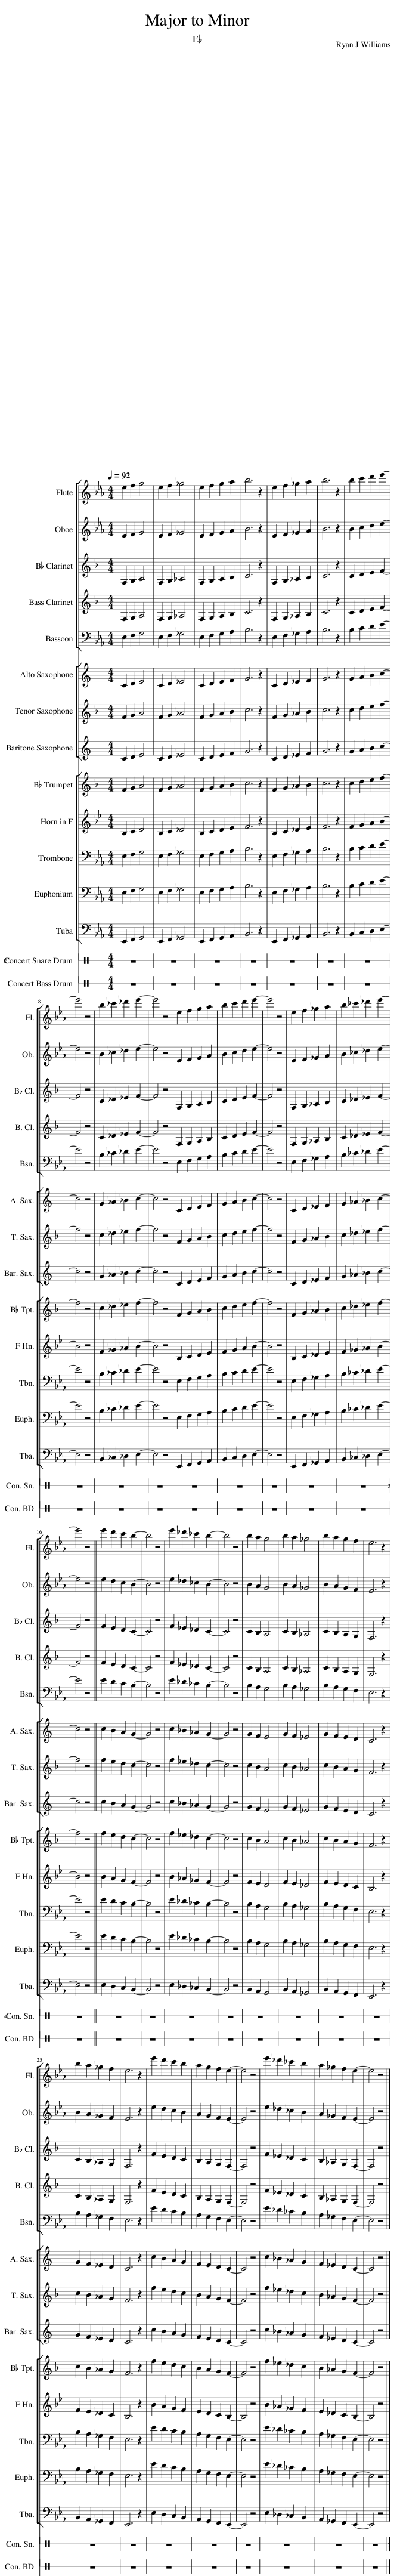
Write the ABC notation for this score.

X:1
%%score [ 1 2 3 4 5 ] [ 6 7 8 ] [ 9 10 11 12 13 ] 14
L:1/8
Q:1/4=92
M:4/4
I:linebreak $
K:Eb
V:1 treble
V:2 treble
V:3 treble transpose=-2
V:4 treble transpose=-14
V:5 bass
V:6 treble transpose=-9
V:7 treble transpose=-14
V:8 treble transpose=-21
V:9 treble transpose=-2
V:10 treble transpose=-7
V:11 bass
V:12 bass
V:13 bass
V:14 treble transpose=24
V:1
 e2 f2 g4 | e2 f2 _g4 | e2 f2 g2 a2 | b6 z2 | e2 f2 _g2 a2 | %5
 b6 z2 | b2 c'2 d'2 e'2- |$ e'4 z4 | b2 _c'2 _d'2 e'2- | e'4 z4 | %10
 e2 f2 g2 a2 | b2 c'2 d'2 e'2- | e'4 z4 | e2 f2 _g2 a2 | b2 _c'2 _d'2 e'2- |$ %15
 e'4 z4 || e'2 d'2 c'2 b2- | b4 z4 | e'2 _d'2 _c'2 b2- | b4 z4 | %20
 b2 a2 g4 | b2 a2 _g4 | b2 a2 g2 f2 | e6 z2 |$ b2 a2 _g2 f2 | %25
 e6 z2 | e'2 d'2 c'2 b2 | a2 g2 f2 e2- | e4 z4 | e'2 _d'2 _c'2 b2 | %30
 a2 _g2 f2 e2- | e4 z4 |] %32
V:2
 E2 F2 G4 | E2 F2 _G4 | E2 F2 G2 A2 | B6 z2 | E2 F2 _G2 A2 | %5
 B6 z2 | B2 c2 d2 e2- |$ e4 z4 | B2 _c2 _d2 e2- | e4 z4 | %10
 E2 F2 G2 A2 | B2 c2 d2 e2- | e4 z4 | E2 F2 _G2 A2 | B2 _c2 _d2 e2- |$ %15
 e4 z4 || e2 d2 c2 B2- | B4 z4 | e2 _d2 _c2 B2- | B4 z4 | %20
 B2 A2 G4 | B2 A2 _G4 | B2 A2 G2 F2 | E6 z2 |$ B2 A2 _G2 F2 | %25
 E6 z2 | e2 d2 c2 B2 | A2 G2 F2 E2- | E4 z4 | e2 _d2 _c2 B2 | %30
 A2 _G2 F2 E2- | E4 z4 |] %32
V:3
[K:F] F,2 G,2 A,4 | F,2 G,2 _A,4 | F,2 G,2 A,2 B,2 | C6 z2 | F,2 G,2 _A,2 B,2 | %5
 C6 z2 | C2 D2 E2 F2- |$ F4 z4 | C2 _D2 _E2 F2- | F4 z4 | %10
 F,2 G,2 A,2 B,2 | C2 D2 E2 F2- | F4 z4 | F,2 G,2 _A,2 B,2 | C2 _D2 _E2 F2- |$ %15
 F4 z4 || F2 E2 D2 C2- | C4 z4 | F2 _E2 _D2 C2- | C4 z4 | %20
 C2 B,2 A,4 | C2 B,2 _A,4 | C2 B,2 A,2 G,2 | F,6 z2 |$ C2 B,2 _A,2 G,2 | %25
 F,6 z2 | F2 E2 D2 C2 | B,2 A,2 G,2 F,2- | F,4 z4 | F2 _E2 _D2 C2 | %30
 B,2 _A,2 G,2 F,2- | F,4 z4 |] %32
V:4
[K:F] F,2 G,2 A,4 | F,2 G,2 _A,4 | F,2 G,2 A,2 B,2 | C6 z2 | F,2 G,2 _A,2 B,2 | %5
 C6 z2 | C2 D2 E2 F2- |$ F4 z4 | C2 _D2 _E2 F2- | F4 z4 | %10
 F,2 G,2 A,2 B,2 | C2 D2 E2 F2- | F4 z4 | F,2 G,2 _A,2 B,2 | C2 _D2 _E2 F2- |$ %15
 F4 z4 || F2 E2 D2 C2- | C4 z4 | F2 _E2 _D2 C2- | C4 z4 | %20
 C2 B,2 A,4 | C2 B,2 _A,4 | C2 B,2 A,2 G,2 | F,6 z2 |$ C2 B,2 _A,2 G,2 | %25
 F,6 z2 | F2 E2 D2 C2 | B,2 A,2 G,2 F,2- | F,4 z4 | F2 _E2 _D2 C2 | %30
 B,2 _A,2 G,2 F,2- | F,4 z4 |] %32
V:5
 E,2 F,2 G,4 | E,2 F,2 _G,4 | E,2 F,2 G,2 A,2 | B,6 z2 | E,2 F,2 _G,2 A,2 | %5
 B,6 z2 | B,2 C2 D2 E2- |$ E4 z4 | B,2 _C2 _D2 E2- | E4 z4 | %10
 E,2 F,2 G,2 A,2 | B,2 C2 D2 E2- | E4 z4 | E,2 F,2 _G,2 A,2 | B,2 _C2 _D2 E2- |$ %15
 E4 z4 || E2 D2 C2 B,2- | B,4 z4 | E2 _D2 _C2 B,2- | B,4 z4 | %20
 B,2 A,2 G,4 | B,2 A,2 _G,4 | B,2 A,2 G,2 F,2 | E,6 z2 |$ B,2 A,2 _G,2 F,2 | %25
 E,6 z2 | E2 D2 C2 B,2 | A,2 G,2 F,2 E,2- | E,4 z4 | E2 _D2 _C2 B,2 | %30
 A,2 _G,2 F,2 E,2- | E,4 z4 |] %32
V:6
[K:C] C2 D2 E4 | C2 D2 _E4 | C2 D2 E2 F2 | G6 z2 | C2 D2 _E2 F2 | %5
 G6 z2 | G2 A2 B2 c2- |$ c4 z4 | G2 _A2 _B2 c2- | c4 z4 | %10
 C2 D2 E2 F2 | G2 A2 B2 c2- | c4 z4 | C2 D2 _E2 F2 | G2 _A2 _B2 c2- |$ %15
 c4 z4 || c2 B2 A2 G2- | G4 z4 | c2 _B2 _A2 G2- | G4 z4 | %20
 G2 F2 E4 | G2 F2 _E4 | G2 F2 E2 D2 | C6 z2 |$ G2 F2 _E2 D2 | %25
 C6 z2 | c2 B2 A2 G2 | F2 E2 D2 C2- | C4 z4 | c2 _B2 _A2 G2 | %30
 F2 _E2 D2 C2- | C4 z4 |] %32
V:7
[K:F] F2 G2 A4 | F2 G2 _A4 | F2 G2 A2 B2 | c6 z2 | F2 G2 _A2 B2 | %5
 c6 z2 | c2 d2 e2 f2- |$ f4 z4 | c2 _d2 _e2 f2- | f4 z4 | %10
 F2 G2 A2 B2 | c2 d2 e2 f2- | f4 z4 | F2 G2 _A2 B2 | c2 _d2 _e2 f2- |$ %15
 f4 z4 || f2 e2 d2 c2- | c4 z4 | f2 _e2 _d2 c2- | c4 z4 | %20
 c2 B2 A4 | c2 B2 _A4 | c2 B2 A2 G2 | F6 z2 |$ c2 B2 _A2 G2 | %25
 F6 z2 | f2 e2 d2 c2 | B2 A2 G2 F2- | F4 z4 | f2 _e2 _d2 c2 | %30
 B2 _A2 G2 F2- | F4 z4 |] %32
V:8
[K:C] C2 D2 E4 | C2 D2 _E4 | C2 D2 E2 F2 | G6 z2 | C2 D2 _E2 F2 | %5
 G6 z2 | G2 A2 B2 c2- |$ c4 z4 | G2 _A2 _B2 c2- | c4 z4 | %10
 C2 D2 E2 F2 | G2 A2 B2 c2- | c4 z4 | C2 D2 _E2 F2 | G2 _A2 _B2 c2- |$ %15
 c4 z4 || c2 B2 A2 G2- | G4 z4 | c2 _B2 _A2 G2- | G4 z4 | %20
 G2 F2 E4 | G2 F2 _E4 | G2 F2 E2 D2 | C6 z2 |$ G2 F2 _E2 D2 | %25
 C6 z2 | c2 B2 A2 G2 | F2 E2 D2 C2- | C4 z4 | c2 _B2 _A2 G2 | %30
 F2 _E2 D2 C2- | C4 z4 |] %32
V:9
[K:F] F2 G2 A4 | F2 G2 _A4 | F2 G2 A2 B2 | c6 z2 | F2 G2 _A2 B2 | %5
 c6 z2 | c2 d2 e2 f2- |$ f4 z4 | c2 _d2 _e2 f2- | f4 z4 | %10
 F2 G2 A2 B2 | c2 d2 e2 f2- | f4 z4 | F2 G2 _A2 B2 | c2 _d2 _e2 f2- |$ %15
 f4 z4 || f2 e2 d2 c2- | c4 z4 | f2 _e2 _d2 c2- | c4 z4 | %20
 c2 B2 A4 | c2 B2 _A4 | c2 B2 A2 G2 | F6 z2 |$ c2 B2 _A2 G2 | %25
 F6 z2 | f2 e2 d2 c2 | B2 A2 G2 F2- | F4 z4 | f2 _e2 _d2 c2 | %30
 B2 _A2 G2 F2- | F4 z4 |] %32
V:10
[K:Bb] B,2 C2 D4 | B,2 C2 _D4 | B,2 C2 D2 E2 | F6 z2 | B,2 C2 _D2 E2 | %5
 F6 z2 | F2 G2 A2 B2- |$ B4 z4 | F2 _G2 _A2 B2- | B4 z4 | %10
 B,2 C2 D2 E2 | F2 G2 A2 B2- | B4 z4 | B,2 C2 _D2 E2 | F2 _G2 _A2 B2- |$ %15
 B4 z4 || B2 A2 G2 F2- | F4 z4 | B2 _A2 _G2 F2- | F4 z4 | %20
 F2 E2 D4 | F2 E2 _D4 | F2 E2 D2 C2 | B,6 z2 |$ F2 E2 _D2 C2 | %25
 B,6 z2 | B2 A2 G2 F2 | E2 D2 C2 B,2- | B,4 z4 | B2 _A2 _G2 F2 | %30
 E2 _D2 C2 B,2- | B,4 z4 |] %32
V:11
 E,2 F,2 G,4 | E,2 F,2 _G,4 | E,2 F,2 G,2 A,2 | B,6 z2 | E,2 F,2 _G,2 A,2 | %5
 B,6 z2 | B,2 C2 D2 E2- |$ E4 z4 | B,2 _C2 _D2 E2- | E4 z4 | %10
 E,2 F,2 G,2 A,2 | B,2 C2 D2 E2- | E4 z4 | E,2 F,2 _G,2 A,2 | B,2 _C2 _D2 E2- |$ %15
 E4 z4 || E2 D2 C2 B,2- | B,4 z4 | E2 _D2 _C2 B,2- | B,4 z4 | %20
 B,2 A,2 G,4 | B,2 A,2 _G,4 | B,2 A,2 G,2 F,2 | E,6 z2 |$ B,2 A,2 _G,2 F,2 | %25
 E,6 z2 | E2 D2 C2 B,2 | A,2 G,2 F,2 E,2- | E,4 z4 | E2 _D2 _C2 B,2 | %30
 A,2 _G,2 F,2 E,2- | E,4 z4 |] %32
V:12
 E,2 F,2 G,4 | E,2 F,2 _G,4 | E,2 F,2 G,2 A,2 | B,6 z2 | E,2 F,2 _G,2 A,2 | %5
 B,6 z2 | B,2 C2 D2 E2- |$ E4 z4 | B,2 _C2 _D2 E2- | E4 z4 | %10
 E,2 F,2 G,2 A,2 | B,2 C2 D2 E2- | E4 z4 | E,2 F,2 _G,2 A,2 | B,2 _C2 _D2 E2- |$ %15
 E4 z4 || E2 D2 C2 B,2- | B,4 z4 | E2 _D2 _C2 B,2- | B,4 z4 | %20
 B,2 A,2 G,4 | B,2 A,2 _G,4 | B,2 A,2 G,2 F,2 | E,6 z2 |$ B,2 A,2 _G,2 F,2 | %25
 E,6 z2 | E2 D2 C2 B,2 | A,2 G,2 F,2 E,2- | E,4 z4 | E2 _D2 _C2 B,2 | %30
 A,2 _G,2 F,2 E,2- | E,4 z4 |] %32
V:13
 E,,2 F,,2 G,,4 | E,,2 F,,2 _G,,4 | E,,2 F,,2 G,,2 A,,2 | B,,6 z2 | E,,2 F,,2 _G,,2 A,,2 | %5
 B,,6 z2 | B,,2 C,2 D,2 E,2- |$ E,4 z4 | B,,2 _C,2 _D,2 E,2- | E,4 z4 | %10
 E,,2 F,,2 G,,2 A,,2 | B,,2 C,2 D,2 E,2- | E,4 z4 | E,,2 F,,2 _G,,2 A,,2 | B,,2 _C,2 _D,2 E,2- |$ %15
 E,4 z4 || E,2 D,2 C,2 B,,2- | B,,4 z4 | E,2 _D,2 _C,2 B,,2- | B,,4 z4 | %20
 B,,2 A,,2 G,,4 | B,,2 A,,2 _G,,4 | B,,2 A,,2 G,,2 F,,2 | E,,6 z2 |$ B,,2 A,,2 _G,,2 F,,2 | %25
 E,,6 z2 | E,2 D,2 C,2 B,,2 | A,,2 G,,2 F,,2 E,,2- | E,,4 z4 | E,2 _D,2 _C,2 B,,2 | %30
 A,,2 _G,,2 F,,2 E,,2- | E,,4 z4 |] %32
V:14
 E2 F2 G4 | E2 F2 _G4 | E2 F2 G2 A2 | B6 z2 | E2 F2 _G2 A2 | %5
 B6 z2 | B2 c2 d2 e2- |$ e4 z4 | B2 _c2 _d2 e2- | e4 z4 | %10
 E2 F2 G2 A2 | B2 c2 d2 e2- | e4 z4 | E2 F2 _G2 A2 | B2 _c2 _d2 e2- |$ %15
 e4 z4 || e2 d2 c2 B2- | B4 z4 | e2 _d2 _c2 B2- | B4 z4 | %20
 B2 A2 G4 | B2 A2 _G4 | B2 A2 G2 F2 | E6 z2 |$ B2 A2 _G2 F2 | %25
 E6 z2 | e2 d2 c2 B2 | A2 G2 F2 E2- | E4 z4 | e2 _d2 _c2 B2 | %30
 A2 _G2 F2 E2- | E4 z4 |] %32
